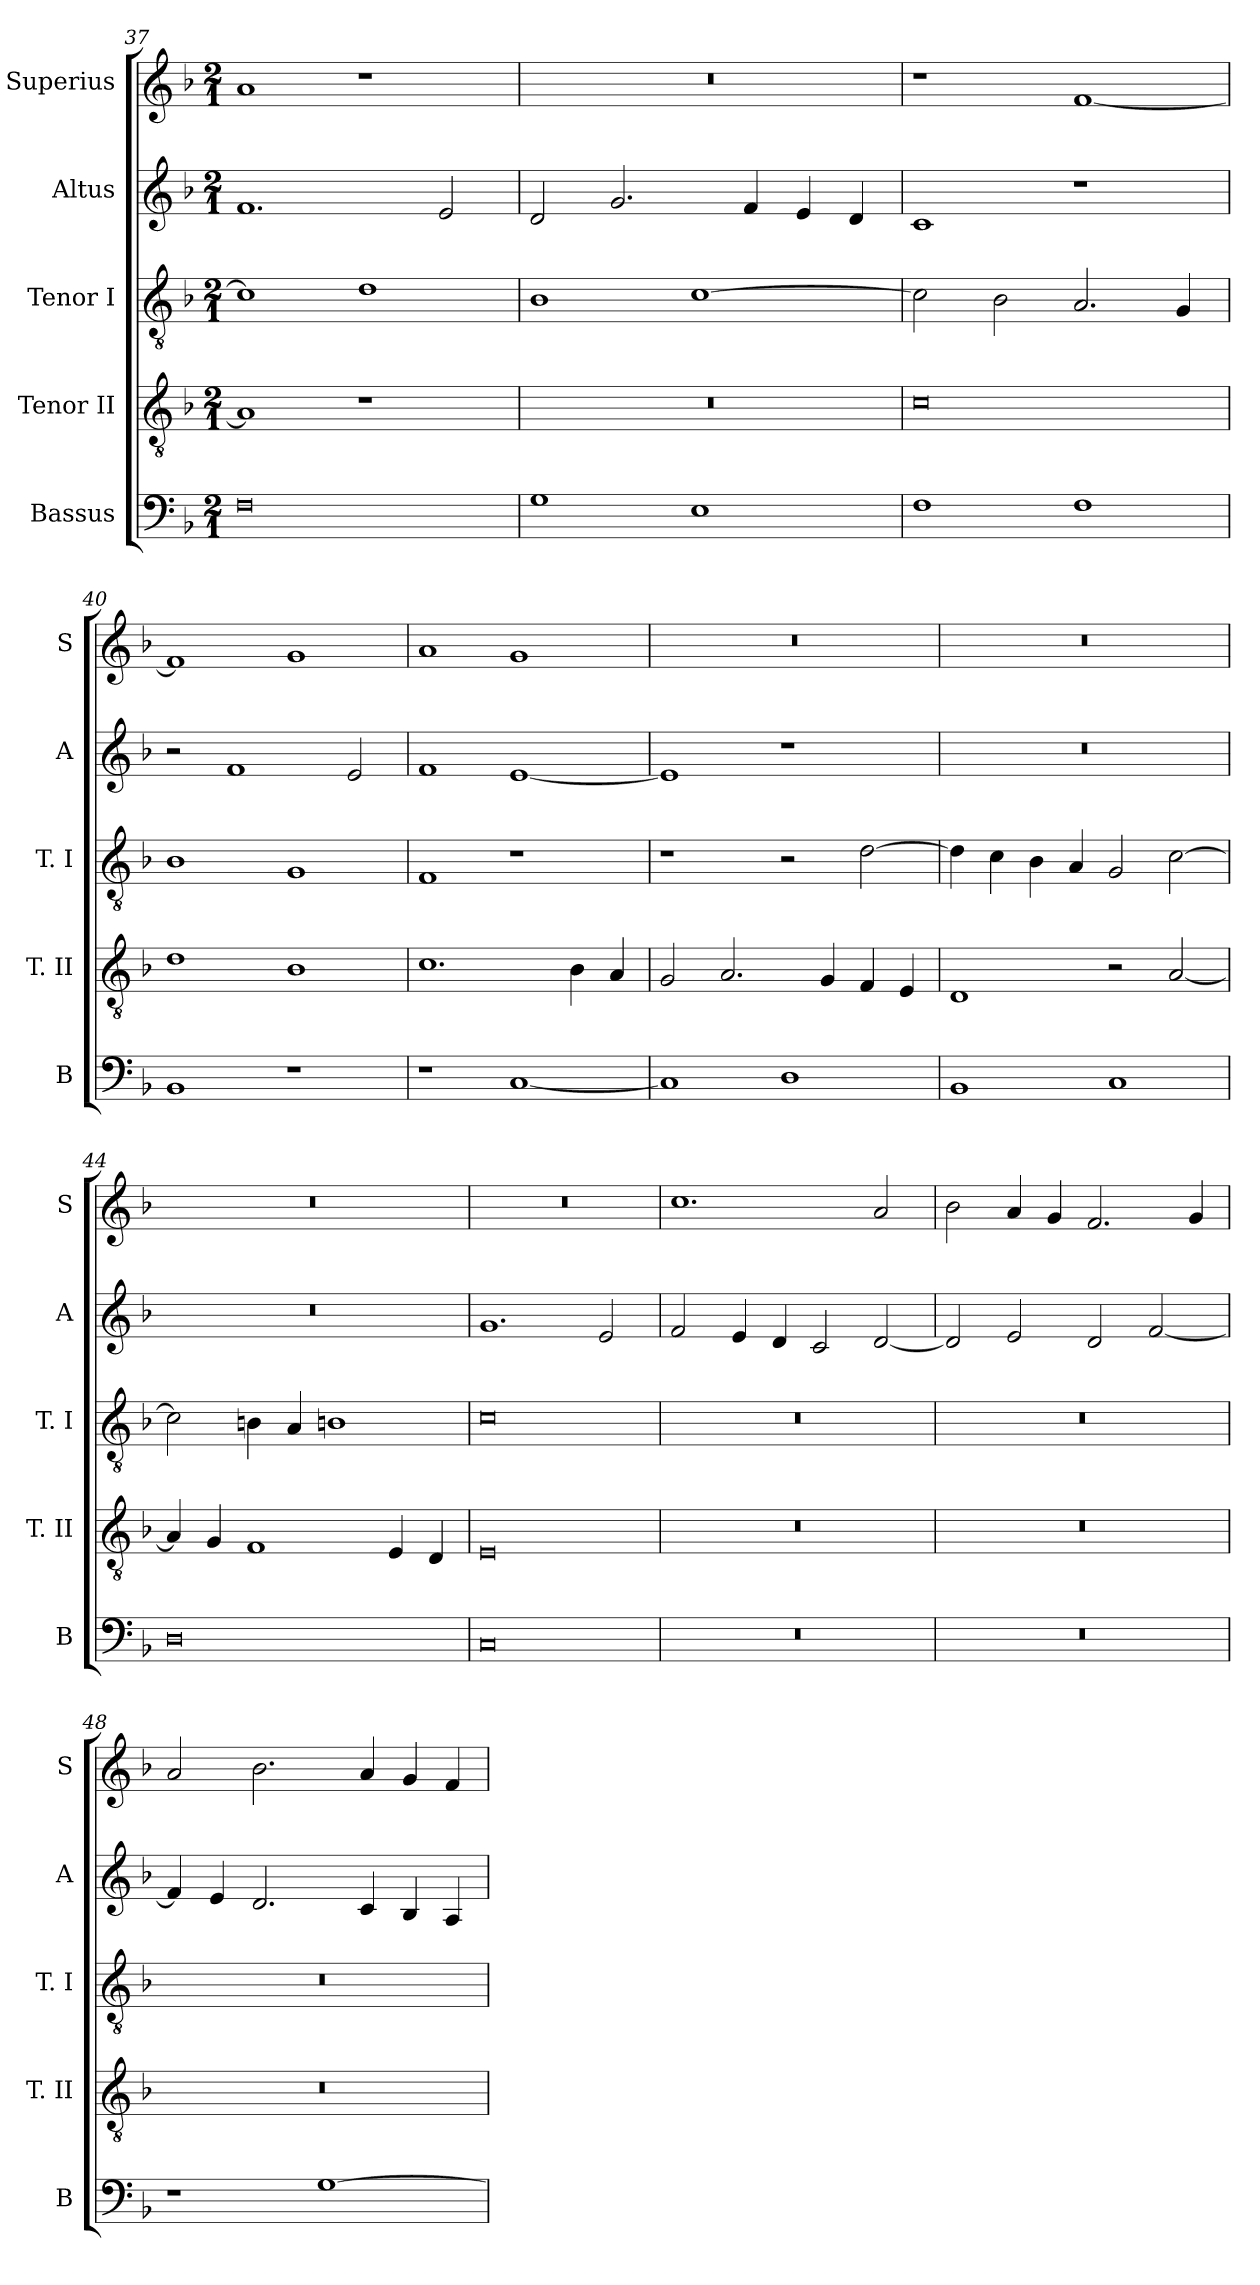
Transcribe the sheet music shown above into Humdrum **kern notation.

**kern	**kern	**kern	**kern	**kern
*part5	*part4	*part3	*part2	*part1
*staff5	*staff4	*staff3	*staff2	*staff1
*I"Bassus	*I"Tenor II	*I"Tenor I	*I"Altus	*I"Superius
*I'B	*I'T. II	*I'T. I	*I'A	*I'S
*clefF4	*clefGv2	*clefGv2	*clefG2	*clefG2
*k[b-]	*k[b-]	*k[b-]	*k[b-]	*k[b-]
*F:	*F:	*F:	*F:	*F:
*M2/1	*M2/1	*M2/1	*M2/1	*M2/1
=37	=37	=37	=37	=37
0F	1A]	1c]	1.f	1a
.	1r	1d	.	1r
.	.	.	2e	.
=38	=38	=38	=38	=38
1G	0r	1B-	2d	0r
.	.	.	2.g	.
1E	.	[1c	.	.
.	.	.	4f	.
.	.	.	4e	.
.	.	.	4d	.
=39	=39	=39	=39	=39
1F	0c	2c]	1c	1r
.	.	2B-	.	.
1F	.	2.A	1r	[1f
.	.	4G	.	.
=40	=40	=40	=40	=40
1BB-	1d	1B-	2r	1f]
.	.	.	1f	.
1r	1B-	1G	.	1g
.	.	.	2e	.
=41	=41	=41	=41	=41
1r	1.c	1F	1f	1a
[1C	.	1r	[1e	1g
.	4B-	.	.	.
.	4A	.	.	.
=42	=42	=42	=42	=42
1C]	2G	1r	1e]	0r
.	2.A	.	.	.
1D	.	2r	1r	.
.	4G	.	.	.
.	4F	[2d	.	.
.	4E	.	.	.
=43	=43	=43	=43	=43
1BB-	1D	4d]	0r	0r
.	.	4c	.	.
.	.	4B-	.	.
.	.	4A	.	.
1C	2r	2G	.	.
.	[2A	[2c	.	.
=44	=44	=44	=44	=44
0D	4A]	2c]	0r	0r
.	4G	.	.	.
.	1F	4Bn	.	.
.	.	4A	.	.
.	.	1Bn	.	.
.	4E	.	.	.
.	4D	.	.	.
=45	=45	=45	=45	=45
0C	0E	0c	1.g	0r
.	.	.	2e	.
=46	=46	=46	=46	=46
0r	0r	0r	2f	1.cc
.	.	.	4e	.
.	.	.	4d	.
.	.	.	2c	.
.	.	.	[2d	2a
=47	=47	=47	=47	=47
0r	0r	0r	2d]	2b-
.	.	.	2e	4a
.	.	.	.	4g
.	.	.	2d	2.f
.	.	.	[2f	.
.	.	.	.	4g
=48	=48	=48	=48	=48
1r	0r	0r	4f]	2a
.	.	.	4e	.
.	.	.	2.d	2.b-
[1G	.	.	.	.
.	.	.	4c	4a
.	.	.	4B-	4g
.	.	.	4A	4f
=	=	=	=	=
*-	*-	*-	*-	*-
